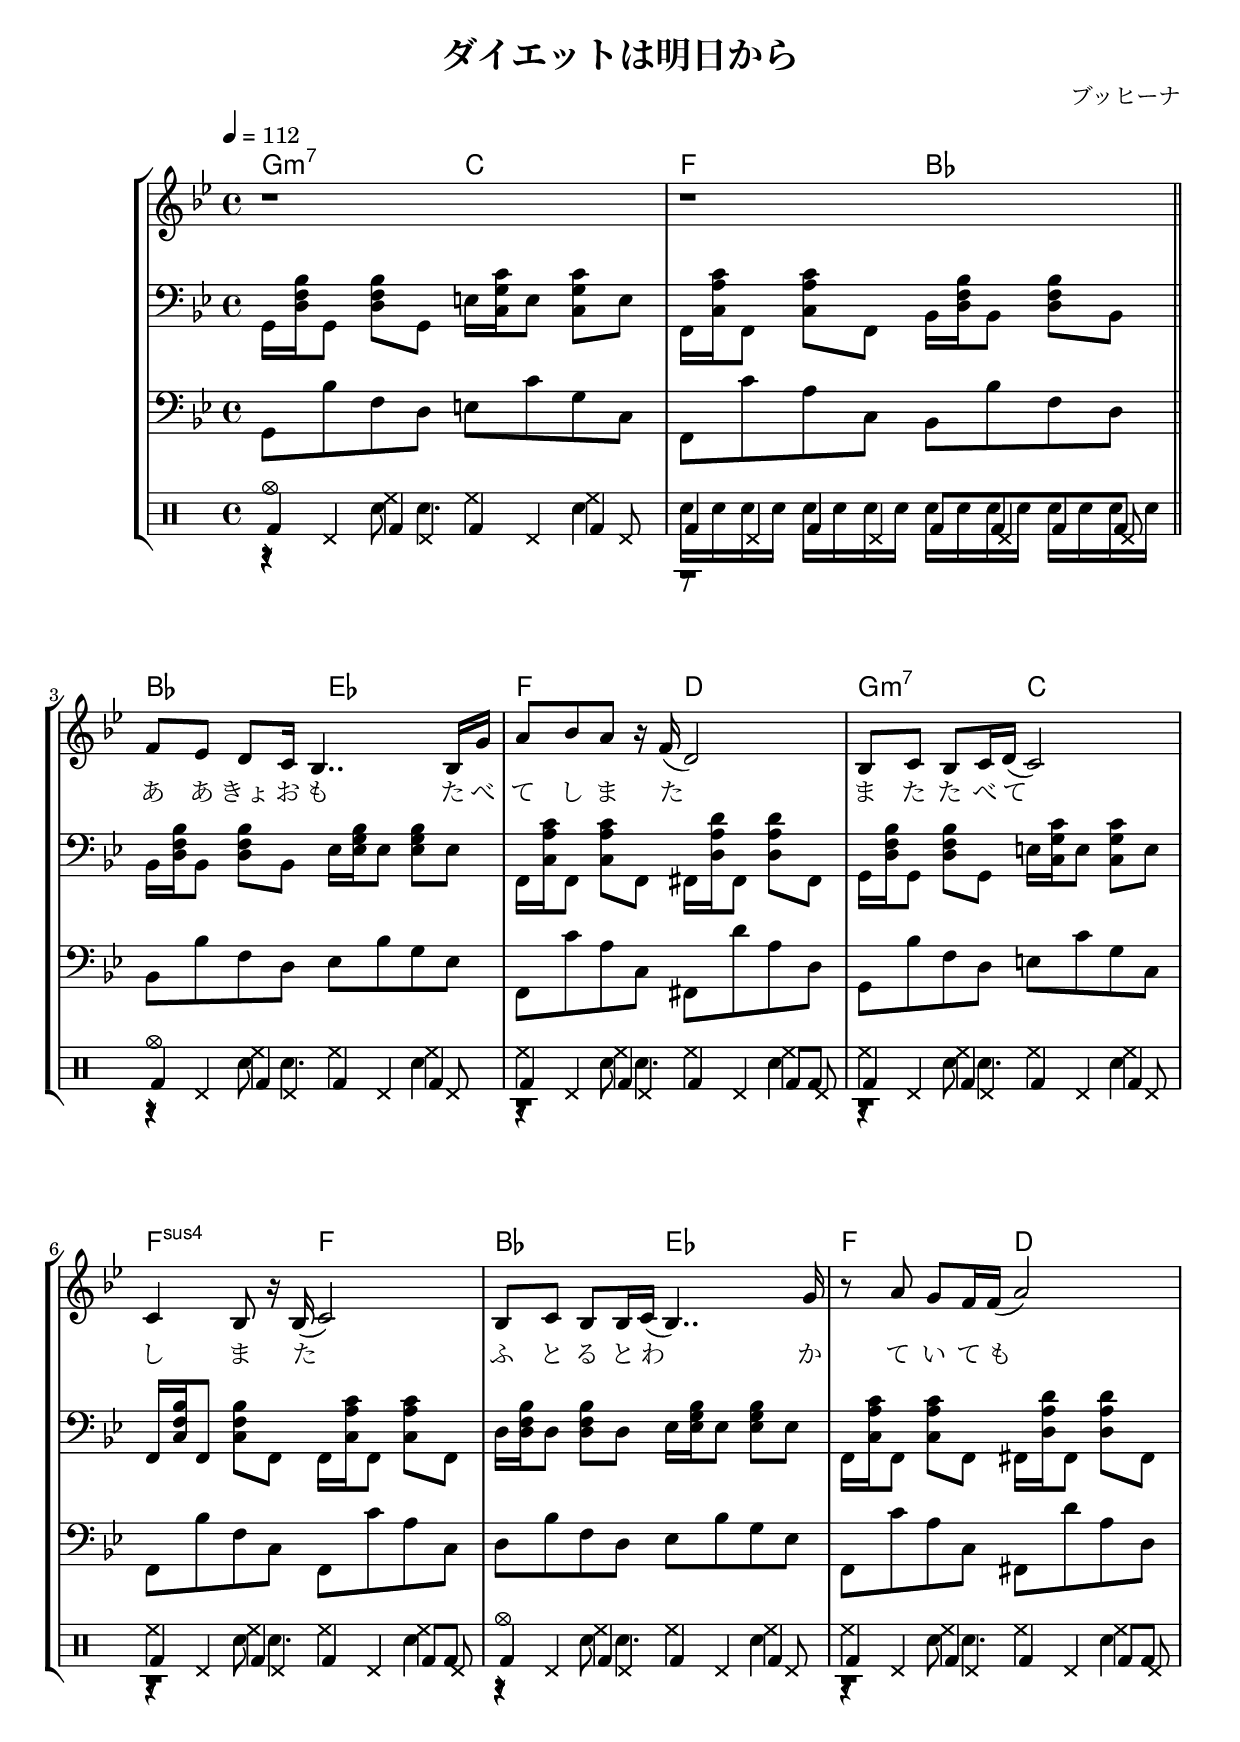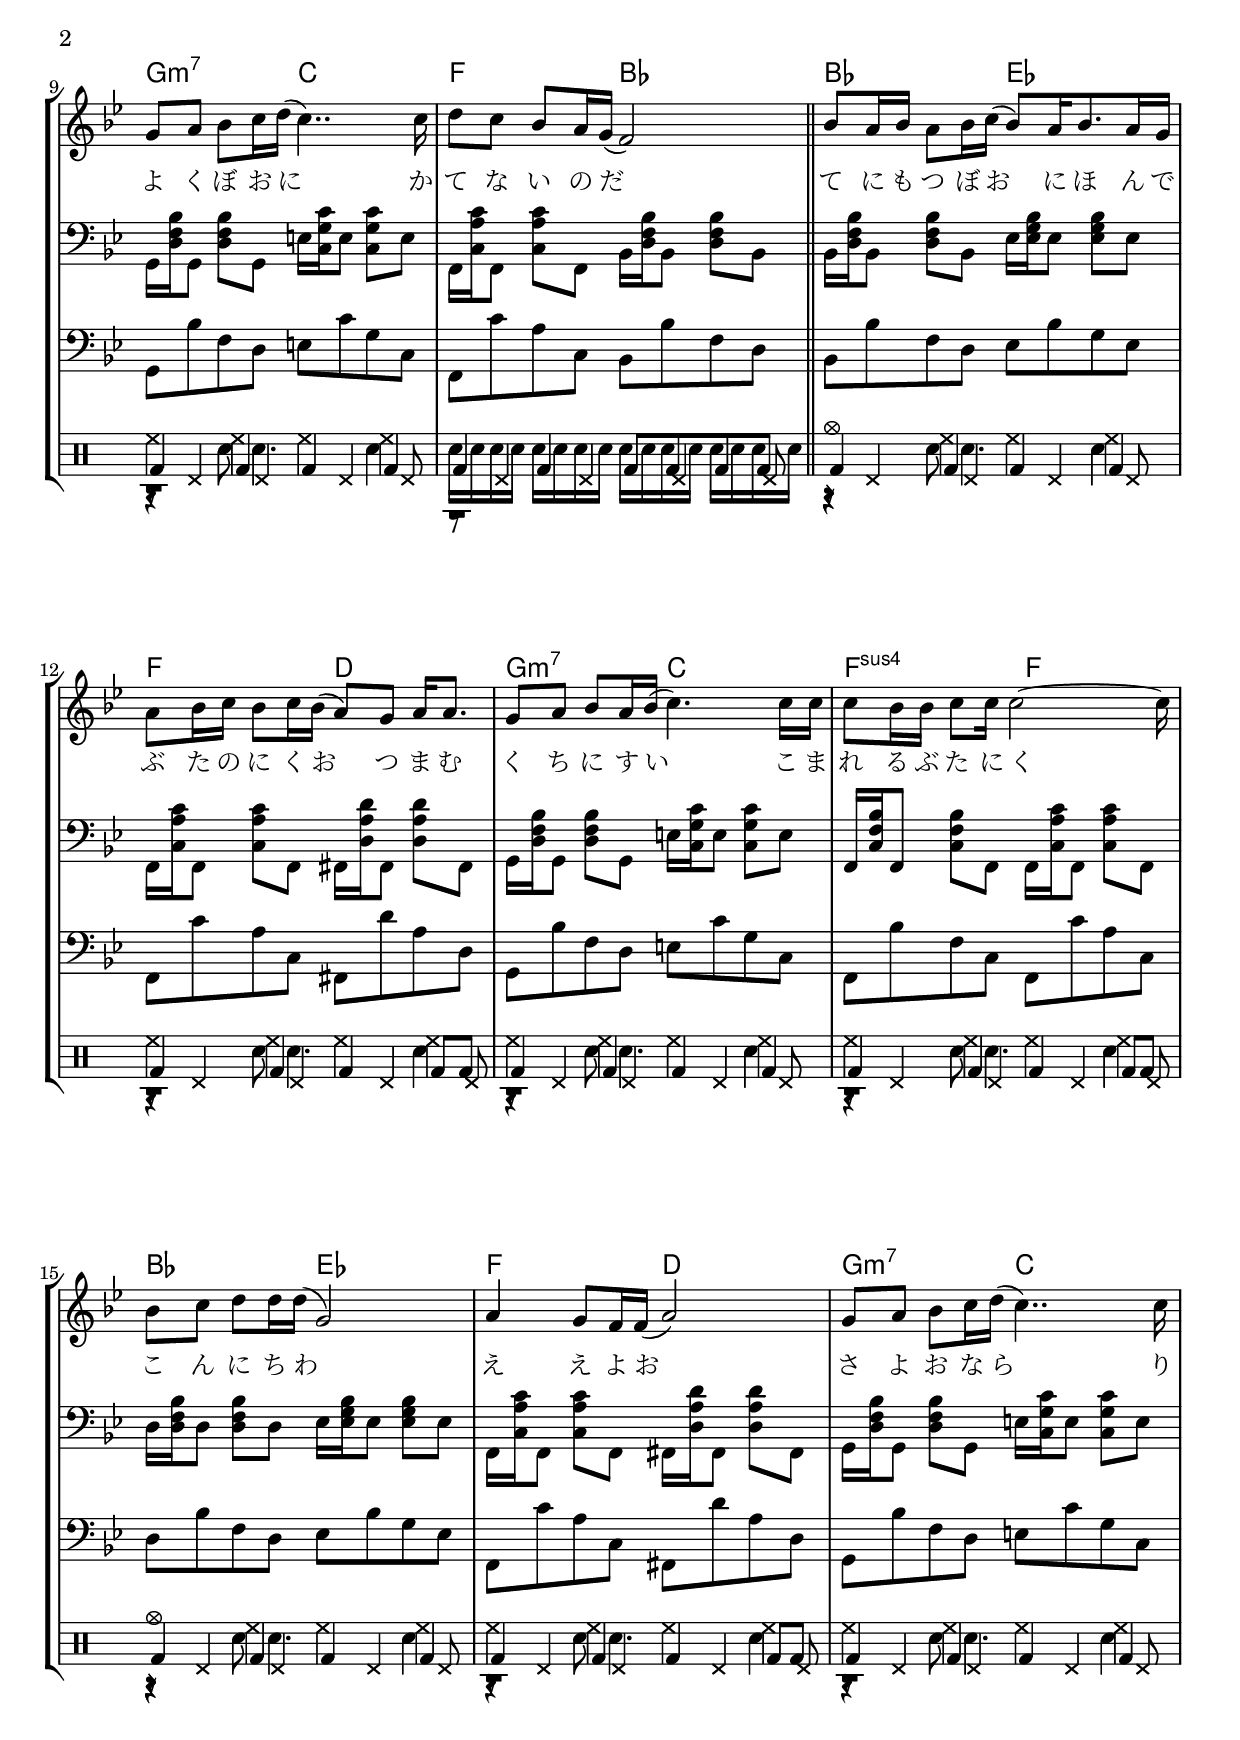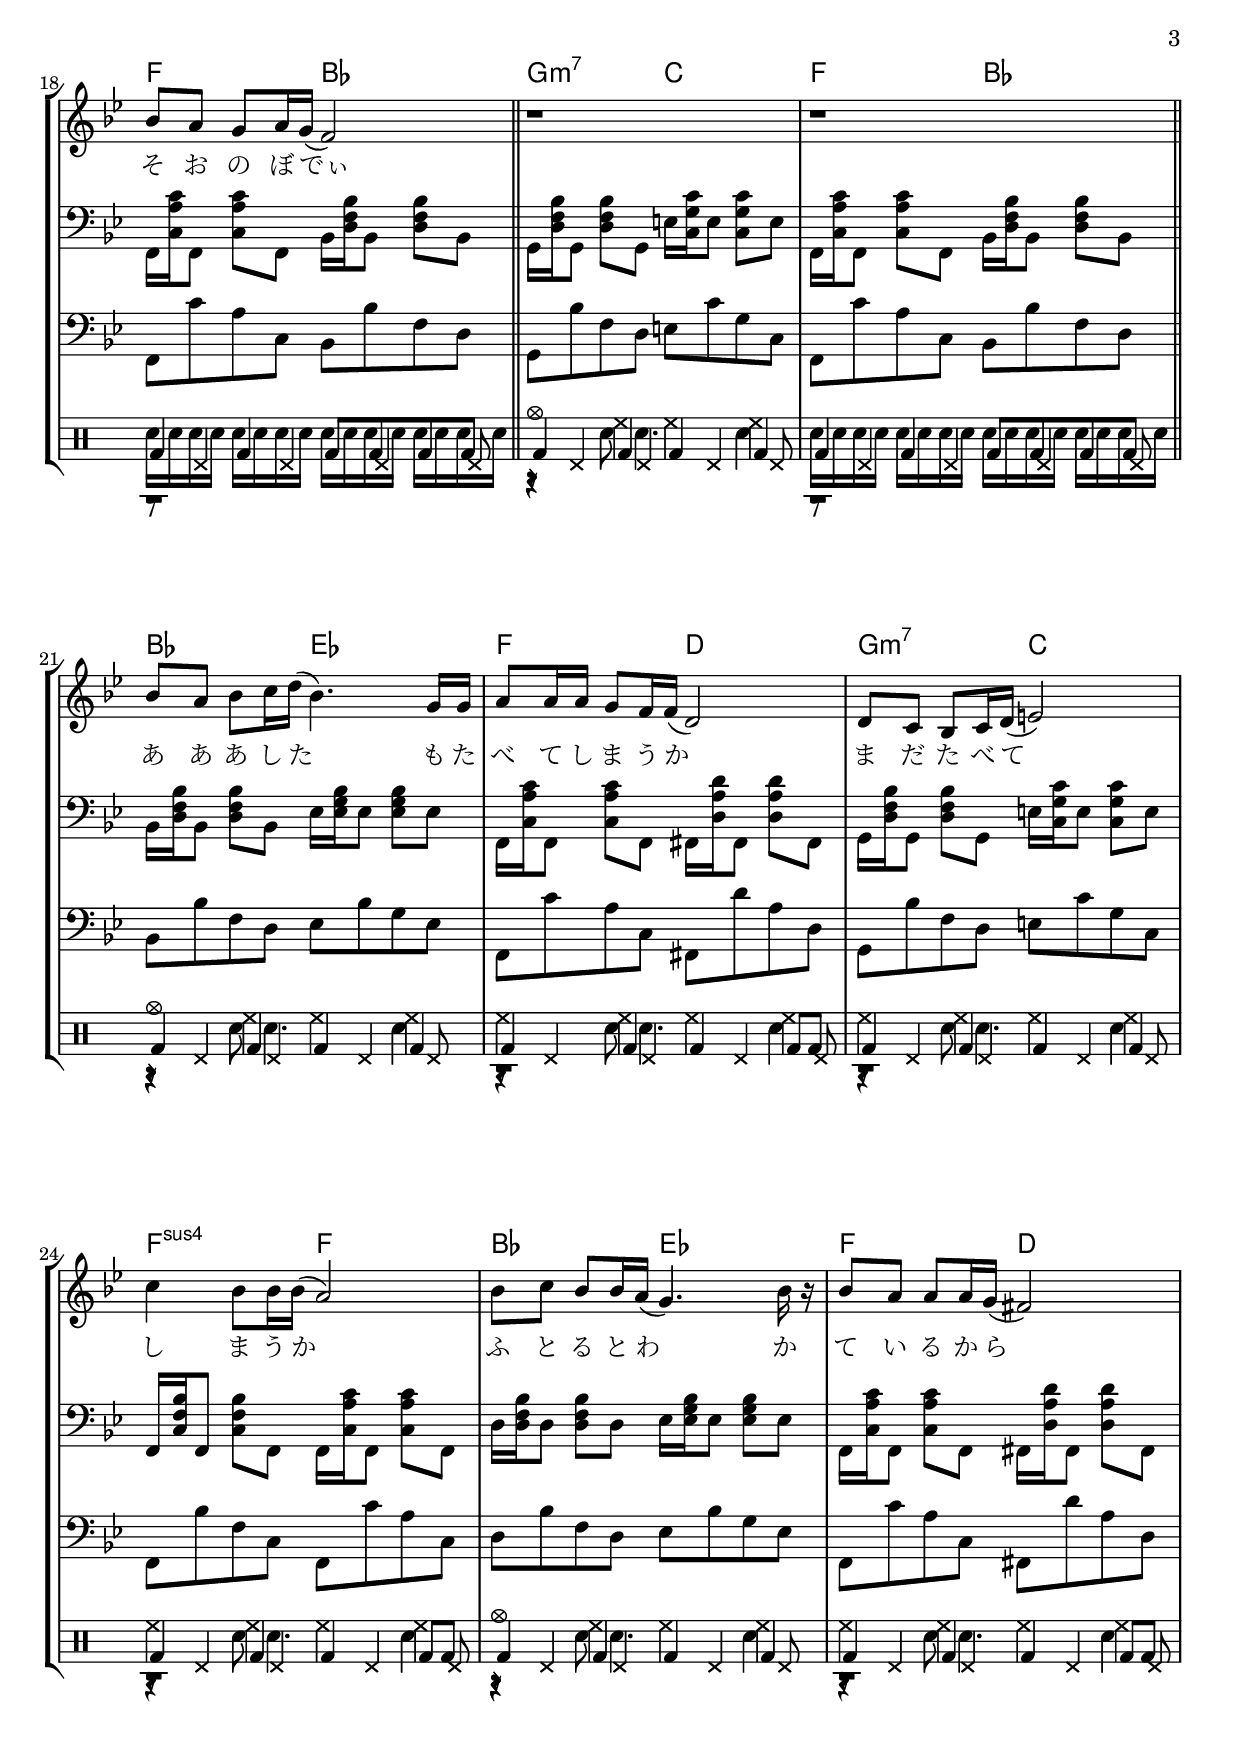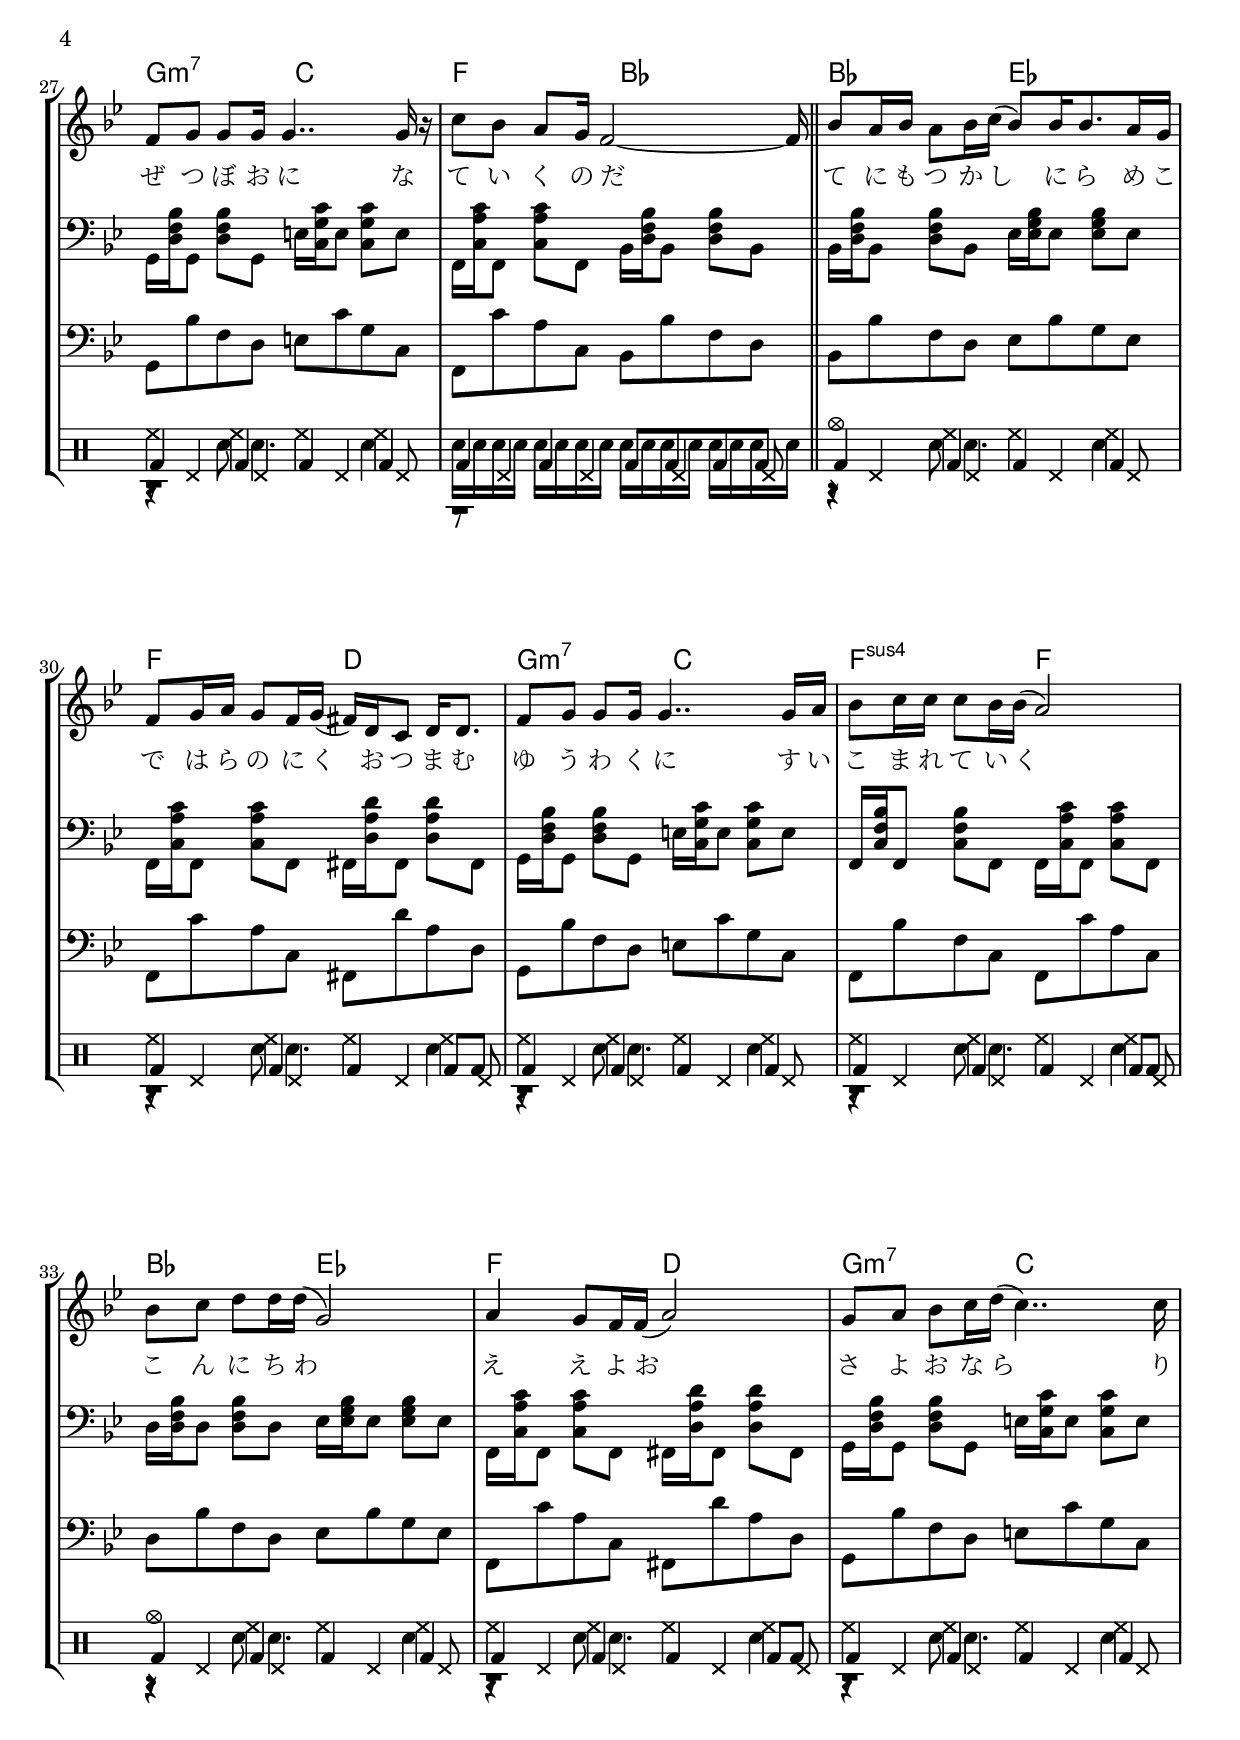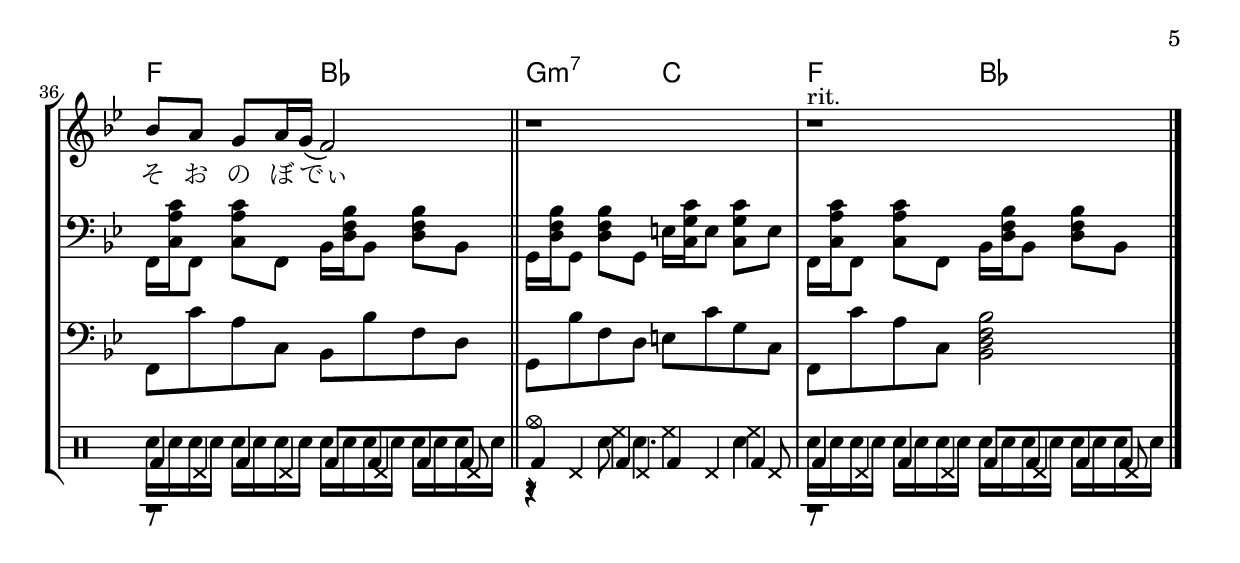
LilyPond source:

\version "2.12.1"

\header {
	title = \markup {ダイエットは明日から}
	composer = \markup \center-column {ブッヒーナ}
}

harmony = \chordmode {
	g2:min7 c f bes 

	bes es f d g:min7 c f:sus4 f bes es f d g:min7 c f bes 

	bes es f d g:min7 c f:sus4 f bes es f d g:min7 c f bes 

	g:min7 c f bes 

	bes es f d g:min7 c f:sus4 f bes es f d g:min7 c f bes 

	bes es f d g:min7 c f:sus4 f bes es f d g:min7 c f bes 

	g:min7 c f bes 
}

melody = {
	\key bes \major
	\tempo 4 = 112
	r1 | r1   
	\set Staff.midiInstrument = #"mmi0.42"
	 f'8  es'8  d'8  c'16  bes4..  bes16  g'16 
	a'8  bes'8  a'8  r16  f'16  (d'2) 
	bes8  c'8  bes8  c'16  d'16  (c'2) 
	c'4  bes8  r16  bes16  (c'2) 
	bes8  c'8  bes8  bes16  c'16  (bes4..)  g'16 
	r8  a'8  g'8  f'16  f'16  (a'2) 
	g'8  a'8  bes'8  c''16  d''16  (c''4..)  c''16 
	d''8  c''8  bes'8  a'16  g'16  (f'2)
	\set Staff.midiInstrument = #"mmi0.42"
	 bes'8  a'16  bes'16  a'8  bes'16  c''16  (bes'8)  a'16  bes'8.  a'16  g'16 
	a'8  bes'16  c''16  bes'8  c''16  bes'16  (a'8)  g'8  a'16  a'8. 
	g'8  a'8  bes'8  a'16  bes'16  (c''4.)  c''16  c''16 
	c''8  bes'16  bes'16  c''8  c''16  c''2~c''16 
	bes'8  c''8  d''8  d''16  d''16  (g'2) 
	a'4  g'8  f'16  f'16  (a'2) 
	g'8  a'8  bes'8  c''16  d''16  (c''4..)  c''16 
	bes'8  a'8  g'8  a'16  g'16  (f'2)
	r1 | r1   
	\set Staff.midiInstrument = #"mmi0.42"
	 bes'8  a'8  bes'8  c''16  d''16  (bes'4.)  g'16  g'16 
	a'8  a'16  a'16  g'8  f'16  f'16  (d'2) 
	d'8  c'8  bes8  c'16  d'16  (e'2) 
	c''4  bes'8  bes'16  bes'16  (a'2) 
	bes'8  c''8  bes'8  bes'16  a'16  (g'4.)  bes'16  r16 
	bes'8  a'8  a'8  a'16  g'16  (fis'2) 
	f'8  g'8  g'8  g'16  g'4..  g'16  r16 
	c''8  bes'8  a'8  g'16  f'2~f'16
	\set Staff.midiInstrument = #"mmi0.42"
	 bes'8  a'16  bes'16  a'8  bes'16  c''16  (bes'8)  bes'16  bes'8.  a'16  g'16 
	f'8  g'16  a'16  g'8  f'16  g'16  (fis'16)  d'16  c'8  d'16  d'8. 
	f'8  g'8  g'8  g'16  g'4..  g'16  a'16 
	bes'8  c''16  c''16  c''8  bes'16  bes'16  (a'2) 
	bes'8  c''8  d''8  d''16  d''16  (g'2) 
	a'4  g'8  f'16  f'16  (a'2) 
	g'8  a'8  bes'8  c''16  d''16  (c''4..)  c''16 
	bes'8  a'8  g'8  a'16  g'16  (f'2)
	r1 | r1^"rit." \bar "|."
}

words = \lyricmode {
	
	あ  あ  きょ  お  も  た  べ  て  し  ま  た  ま  た  た  べ  て  し  ま  た  ふ  と  る  と  わ  か  て  い  て  も  よ  く  ぼ  お  に  か  て  な  い  の  だ  
	て  に  も  つ  ぼ  お  に  ほ  ん  で  ぶ  た  の  に  く  お  つ  ま  む  く  ち  に  す  い  こ  ま  れ  る  ぶ  た  に  く  こ  ん  に  ち  わ  え  え  よ  お  さ  よ  お  な  ら  り  そ  お  の  ぼ  でぃ  
	
	あ  あ  あ  し  た  も  た  べ  て  し  ま  う  か  ま  だ  た  べ  て  し  ま  う  か  ふ  と  る  と  わ  か  て  い  る  か  ら  ぜ  つ  ぼ  お  に  な  て  い  く  の  だ  
	て  に  も  つ  か  し  に  ら  め  こ  で  は  ら  の  に  く  お  つ  ま  む  ゆ  う  わ  く  に  す  い  こ  ま  れ  て  い  く  こ  ん  に  ち  わ  え  え  よ  お  さ  よ  お  な  ら  り  そ  お  の  ぼ  でぃ  
	
}

tempochange = {
	\tempo 4 = 112
	r1 | r1 \bar "||"
	\tempo 4 = 112
	r1 | r1 | r1 | r1 | r1 | r1 | r1 | r1 \bar "||"
	\tempo 4 = 112
	r1 | r1 | r1 | r1 | r1 | r1 | r1 | r1 \bar "||"
	\tempo 4 = 112
	r1 | r1 \bar "||"
	\tempo 4 = 112
	r1 | r1 | r1 | r1 | r1 | r1 | r1 | r1 \bar "||"
	\tempo 4 = 112
	r1 | r1 | r1 | r1 | r1 | r1 | r1 | r1 \bar "||"
	\tempo 4 = 112
	r1 | \tempo 4 = 84 r2 \tempo 4 = 74 r2 \bar "|."
}

mainacc = {
	\clef bass
	\set Staff.midiInstrument = #"Pad 7 (halo)"
	\key bes \major
	\tempo 4 = 112
	g,16 <d f bes>16 g,8 <d f bes>8 g,8
	e16 <c g c'>16 e8 <c g c'>8 e8
	f,16 <c a c'>16 f,8 <c a c'>8 f,8
	bes,16 <d f bes>16 bes,8 <d f bes>8 bes,8
	\bar "||"

	\set Staff.midiInstrument = #"Pad 7 (halo)"
	bes,16 <d f bes>16 bes,8 <d f bes>8 bes,8
	es16 <es g bes>16 es8 <es g bes>8 es8
	f,16 <c a c'>16 f,8 <c a c'>8 f,8
	fis,16 <d a d'>16 fis,8 <d a d'>8 fis,8
	g,16 <d f bes>16 g,8 <d f bes>8 g,8
	e16 <c g c'>16 e8 <c g c'>8 e8
	f,16 <c f bes>16 f,8 <c f bes>8 f,8
	f,16 <c a c'>16 f,8 <c a c'>8 f,8
	d16 <d f bes>16 d8 <d f bes>8 d8
	es16 <es g bes>16 es8 <es g bes>8 es8
	f,16 <c a c'>16 f,8 <c a c'>8 f,8
	fis,16 <d a d'>16 fis,8 <d a d'>8 fis,8
	g,16 <d f bes>16 g,8 <d f bes>8 g,8
	e16 <c g c'>16 e8 <c g c'>8 e8
	f,16 <c a c'>16 f,8 <c a c'>8 f,8
	bes,16 <d f bes>16 bes,8 <d f bes>8 bes,8
	\bar "||"

	\set Staff.midiInstrument = #"Pad 7 (halo)"
	bes,16 <d f bes>16 bes,8 <d f bes>8 bes,8
	es16 <es g bes>16 es8 <es g bes>8 es8
	f,16 <c a c'>16 f,8 <c a c'>8 f,8
	fis,16 <d a d'>16 fis,8 <d a d'>8 fis,8
	g,16 <d f bes>16 g,8 <d f bes>8 g,8
	e16 <c g c'>16 e8 <c g c'>8 e8
	f,16 <c f bes>16 f,8 <c f bes>8 f,8
	f,16 <c a c'>16 f,8 <c a c'>8 f,8
	d16 <d f bes>16 d8 <d f bes>8 d8
	es16 <es g bes>16 es8 <es g bes>8 es8
	f,16 <c a c'>16 f,8 <c a c'>8 f,8
	fis,16 <d a d'>16 fis,8 <d a d'>8 fis,8
	g,16 <d f bes>16 g,8 <d f bes>8 g,8
	e16 <c g c'>16 e8 <c g c'>8 e8
	f,16 <c a c'>16 f,8 <c a c'>8 f,8
	bes,16 <d f bes>16 bes,8 <d f bes>8 bes,8
	\bar "||"

	\set Staff.midiInstrument = #"Pad 7 (halo)"
	g,16 <d f bes>16 g,8 <d f bes>8 g,8
	e16 <c g c'>16 e8 <c g c'>8 e8
	f,16 <c a c'>16 f,8 <c a c'>8 f,8
	bes,16 <d f bes>16 bes,8 <d f bes>8 bes,8
	\bar "||"

	\set Staff.midiInstrument = #"Pad 7 (halo)"
	bes,16 <d f bes>16 bes,8 <d f bes>8 bes,8
	es16 <es g bes>16 es8 <es g bes>8 es8
	f,16 <c a c'>16 f,8 <c a c'>8 f,8
	fis,16 <d a d'>16 fis,8 <d a d'>8 fis,8
	g,16 <d f bes>16 g,8 <d f bes>8 g,8
	e16 <c g c'>16 e8 <c g c'>8 e8
	f,16 <c f bes>16 f,8 <c f bes>8 f,8
	f,16 <c a c'>16 f,8 <c a c'>8 f,8
	d16 <d f bes>16 d8 <d f bes>8 d8
	es16 <es g bes>16 es8 <es g bes>8 es8
	f,16 <c a c'>16 f,8 <c a c'>8 f,8
	fis,16 <d a d'>16 fis,8 <d a d'>8 fis,8
	g,16 <d f bes>16 g,8 <d f bes>8 g,8
	e16 <c g c'>16 e8 <c g c'>8 e8
	f,16 <c a c'>16 f,8 <c a c'>8 f,8
	bes,16 <d f bes>16 bes,8 <d f bes>8 bes,8
	\bar "||"

	\set Staff.midiInstrument = #"Pad 7 (halo)"
	bes,16 <d f bes>16 bes,8 <d f bes>8 bes,8
	es16 <es g bes>16 es8 <es g bes>8 es8
	f,16 <c a c'>16 f,8 <c a c'>8 f,8
	fis,16 <d a d'>16 fis,8 <d a d'>8 fis,8
	g,16 <d f bes>16 g,8 <d f bes>8 g,8
	e16 <c g c'>16 e8 <c g c'>8 e8
	f,16 <c f bes>16 f,8 <c f bes>8 f,8
	f,16 <c a c'>16 f,8 <c a c'>8 f,8
	d16 <d f bes>16 d8 <d f bes>8 d8
	es16 <es g bes>16 es8 <es g bes>8 es8
	f,16 <c a c'>16 f,8 <c a c'>8 f,8
	fis,16 <d a d'>16 fis,8 <d a d'>8 fis,8
	g,16 <d f bes>16 g,8 <d f bes>8 g,8
	e16 <c g c'>16 e8 <c g c'>8 e8
	f,16 <c a c'>16 f,8 <c a c'>8 f,8
	bes,16 <d f bes>16 bes,8 <d f bes>8 bes,8
	\bar "||"

	\set Staff.midiInstrument = #"Pad 7 (halo)"
	g,16 <d f bes>16 g,8 <d f bes>8 g,8
	e16 <c g c'>16 e8 <c g c'>8 e8
	f,16 <c a c'>16 f,8 <c a c'>8 f,8
	bes,16 <d f bes>16 bes,8 <d f bes>8 bes,8
	\bar "|."
}

subacc = {
	\clef bass
	\set Staff.midiInstrument = #"Clarinet"
	\key bes \major
	\tempo 4 = 112
	g,8 bes f d
	e8 c' g c
	f,8 c' a c
	bes,8 bes f d
	\bar "||"

	\set Staff.midiInstrument = #"Clarinet"
	bes,8 bes f d
	es8 bes g es
	f,8 c' a c
	fis,8 d' a d
	g,8 bes f d
	e8 c' g c
	f,8 bes f c
	f,8 c' a c
	d8 bes f d
	es8 bes g es
	f,8 c' a c
	fis,8 d' a d
	g,8 bes f d
	e8 c' g c
	f,8 c' a c
	bes,8 bes f d
	\bar "||"

	\set Staff.midiInstrument = #"Clarinet"
	bes,8 bes f d
	es8 bes g es
	f,8 c' a c
	fis,8 d' a d
	g,8 bes f d
	e8 c' g c
	f,8 bes f c
	f,8 c' a c
	d8 bes f d
	es8 bes g es
	f,8 c' a c
	fis,8 d' a d
	g,8 bes f d
	e8 c' g c
	f,8 c' a c
	bes,8 bes f d
	\bar "||"

	\set Staff.midiInstrument = #"Clarinet"
	g,8 bes f d
	e8 c' g c
	f,8 c' a c
	bes,8 bes f d
	\bar "||"

	\set Staff.midiInstrument = #"Clarinet"
	bes,8 bes f d
	es8 bes g es
	f,8 c' a c
	fis,8 d' a d
	g,8 bes f d
	e8 c' g c
	f,8 bes f c
	f,8 c' a c
	d8 bes f d
	es8 bes g es
	f,8 c' a c
	fis,8 d' a d
	g,8 bes f d
	e8 c' g c
	f,8 c' a c
	bes,8 bes f d
	\bar "||"

	\set Staff.midiInstrument = #"Clarinet"
	bes,8 bes f d
	es8 bes g es
	f,8 c' a c
	fis,8 d' a d
	g,8 bes f d
	e8 c' g c
	f,8 bes f c
	f,8 c' a c
	d8 bes f d
	es8 bes g es
	f,8 c' a c
	fis,8 d' a d
	g,8 bes f d
	e8 c' g c
	f,8 c' a c
	bes,8 bes f d
	\bar "||"

	\set Staff.midiInstrument = #"Clarinet"
	g,8 bes f d
	e8 c' g c
	f,8 c' a c
	<bes, d f bes>2
	\bar "|."
}

percA = {
	\drummode {
	r4 hh4 hh4 hh4  |r1  \bar "||"
	r4 hh4 hh4 hh4  |hh4 hh4 hh4 hh4  |hh4 hh4 hh4 hh4  |hh4 hh4 hh4 hh4  |r4 hh4 hh4 hh4  |hh4 hh4 hh4 hh4  |hh4 hh4 hh4 hh4  |r1  \bar "||"
	r4 hh4 hh4 hh4  |hh4 hh4 hh4 hh4  |hh4 hh4 hh4 hh4  |hh4 hh4 hh4 hh4  |r4 hh4 hh4 hh4  |hh4 hh4 hh4 hh4  |hh4 hh4 hh4 hh4  |r1  \bar "||"
	r4 hh4 hh4 hh4  |r1  \bar "||"
	r4 hh4 hh4 hh4  |hh4 hh4 hh4 hh4  |hh4 hh4 hh4 hh4  |hh4 hh4 hh4 hh4  |r4 hh4 hh4 hh4  |hh4 hh4 hh4 hh4  |hh4 hh4 hh4 hh4  |r1  \bar "||"
	r4 hh4 hh4 hh4  |hh4 hh4 hh4 hh4  |hh4 hh4 hh4 hh4  |hh4 hh4 hh4 hh4  |r4 hh4 hh4 hh4  |hh4 hh4 hh4 hh4  |hh4 hh4 hh4 hh4  |r1  \bar "||"
	r4 hh4 hh4 hh4  |r1  \bar "|."
	}
}

percB = {
	\drummode {
	r4 sn8 sn4. sn4  |sn16 sn16 sn16 sn16 sn16 sn16 sn16 sn16 sn16 sn16 sn16 sn16 sn16 sn16 sn16 sn16  \bar "||"
	r4 sn8 sn4. sn4  |r4 sn8 sn4. sn4  |r4 sn8 sn4. sn4  |r4 sn8 sn4. sn4  |r4 sn8 sn4. sn4  |r4 sn8 sn4. sn4  |r4 sn8 sn4. sn4  |sn16 sn16 sn16 sn16 sn16 sn16 sn16 sn16 sn16 sn16 sn16 sn16 sn16 sn16 sn16 sn16  \bar "||"
	r4 sn8 sn4. sn4  |r4 sn8 sn4. sn4  |r4 sn8 sn4. sn4  |r4 sn8 sn4. sn4  |r4 sn8 sn4. sn4  |r4 sn8 sn4. sn4  |r4 sn8 sn4. sn4  |sn16 sn16 sn16 sn16 sn16 sn16 sn16 sn16 sn16 sn16 sn16 sn16 sn16 sn16 sn16 sn16  \bar "||"
	r4 sn8 sn4. sn4  |sn16 sn16 sn16 sn16 sn16 sn16 sn16 sn16 sn16 sn16 sn16 sn16 sn16 sn16 sn16 sn16  \bar "||"
	r4 sn8 sn4. sn4  |r4 sn8 sn4. sn4  |r4 sn8 sn4. sn4  |r4 sn8 sn4. sn4  |r4 sn8 sn4. sn4  |r4 sn8 sn4. sn4  |r4 sn8 sn4. sn4  |sn16 sn16 sn16 sn16 sn16 sn16 sn16 sn16 sn16 sn16 sn16 sn16 sn16 sn16 sn16 sn16  \bar "||"
	r4 sn8 sn4. sn4  |r4 sn8 sn4. sn4  |r4 sn8 sn4. sn4  |r4 sn8 sn4. sn4  |r4 sn8 sn4. sn4  |r4 sn8 sn4. sn4  |r4 sn8 sn4. sn4  |sn16 sn16 sn16 sn16 sn16 sn16 sn16 sn16 sn16 sn16 sn16 sn16 sn16 sn16 sn16 sn16  \bar "||"
	r4 sn8 sn4. sn4  |sn16 sn16 sn16 sn16 sn16 sn16 sn16 sn16 sn16 sn16 sn16 sn16 sn16 sn16 sn16 sn16  \bar "|."
	}
}

percC = {
	\drummode {
	bd4 bd4 bd4 bd4  |bd4 bd4 bd8 bd8 bd8 bd8  \bar "||"
	bd4 bd4 bd4 bd4  |bd4 bd4 bd4 bd8 bd8  |bd4 bd4 bd4 bd4  |bd4 bd4 bd4 bd8 bd8  |bd4 bd4 bd4 bd4  |bd4 bd4 bd4 bd8 bd8  |bd4 bd4 bd4 bd4  |bd4 bd4 bd8 bd8 bd8 bd8  \bar "||"
	bd4 bd4 bd4 bd4  |bd4 bd4 bd4 bd8 bd8  |bd4 bd4 bd4 bd4  |bd4 bd4 bd4 bd8 bd8  |bd4 bd4 bd4 bd4  |bd4 bd4 bd4 bd8 bd8  |bd4 bd4 bd4 bd4  |bd4 bd4 bd8 bd8 bd8 bd8  \bar "||"
	bd4 bd4 bd4 bd4  |bd4 bd4 bd8 bd8 bd8 bd8  \bar "||"
	bd4 bd4 bd4 bd4  |bd4 bd4 bd4 bd8 bd8  |bd4 bd4 bd4 bd4  |bd4 bd4 bd4 bd8 bd8  |bd4 bd4 bd4 bd4  |bd4 bd4 bd4 bd8 bd8  |bd4 bd4 bd4 bd4  |bd4 bd4 bd8 bd8 bd8 bd8  \bar "||"
	bd4 bd4 bd4 bd4  |bd4 bd4 bd4 bd8 bd8  |bd4 bd4 bd4 bd4  |bd4 bd4 bd4 bd8 bd8  |bd4 bd4 bd4 bd4  |bd4 bd4 bd4 bd8 bd8  |bd4 bd4 bd4 bd4  |bd4 bd4 bd8 bd8 bd8 bd8  \bar "||"
	bd4 bd4 bd4 bd4  |bd4 bd4 bd8 bd8 bd8 bd8  \bar "|."
	}
}

percD = {
	\drummode {
	r8 hhp4 hhp4 hhp4 hhp8  |r8 hhp4 hhp4 hhp4 hhp8  \bar "||"
	r8 hhp4 hhp4 hhp4 hhp8  |r8 hhp4 hhp4 hhp4 hhp8  |r8 hhp4 hhp4 hhp4 hhp8  |r8 hhp4 hhp4 hhp4 hhp8  |r8 hhp4 hhp4 hhp4 hhp8  |r8 hhp4 hhp4 hhp4 hhp8  |r8 hhp4 hhp4 hhp4 hhp8  |r8 hhp4 hhp4 hhp4 hhp8  \bar "||"
	r8 hhp4 hhp4 hhp4 hhp8  |r8 hhp4 hhp4 hhp4 hhp8  |r8 hhp4 hhp4 hhp4 hhp8  |r8 hhp4 hhp4 hhp4 hhp8  |r8 hhp4 hhp4 hhp4 hhp8  |r8 hhp4 hhp4 hhp4 hhp8  |r8 hhp4 hhp4 hhp4 hhp8  |r8 hhp4 hhp4 hhp4 hhp8  \bar "||"
	r8 hhp4 hhp4 hhp4 hhp8  |r8 hhp4 hhp4 hhp4 hhp8  \bar "||"
	r8 hhp4 hhp4 hhp4 hhp8  |r8 hhp4 hhp4 hhp4 hhp8  |r8 hhp4 hhp4 hhp4 hhp8  |r8 hhp4 hhp4 hhp4 hhp8  |r8 hhp4 hhp4 hhp4 hhp8  |r8 hhp4 hhp4 hhp4 hhp8  |r8 hhp4 hhp4 hhp4 hhp8  |r8 hhp4 hhp4 hhp4 hhp8  \bar "||"
	r8 hhp4 hhp4 hhp4 hhp8  |r8 hhp4 hhp4 hhp4 hhp8  |r8 hhp4 hhp4 hhp4 hhp8  |r8 hhp4 hhp4 hhp4 hhp8  |r8 hhp4 hhp4 hhp4 hhp8  |r8 hhp4 hhp4 hhp4 hhp8  |r8 hhp4 hhp4 hhp4 hhp8  |r8 hhp4 hhp4 hhp4 hhp8  \bar "||"
	r8 hhp4 hhp4 hhp4 hhp8  |r8 hhp4 hhp4 hhp4 hhp8  \bar "|."
	}
}

percE = {
	\drummode {
	cymc1  |r1 \bar "||"
	cymc1  |r1 |r1 |r1 |cymc1  |r1 |r1 |r1 \bar "||"
	cymc1  |r1 |r1 |r1 |cymc1  |r1 |r1 |r1 \bar "||"
	cymc1  |r1 \bar "||"
	cymc1  |r1 |r1 |r1 |cymc1  |r1 |r1 |r1 \bar "||"
	cymc1  |r1 |r1 |r1 |cymc1  |r1 |r1 |r1 \bar "||"
	cymc1  |r1 \bar "|."
	}
}

\score {
	<<
		\new StaffGroup <<
			\new ChordNames {\harmony}
			\new Voice = "melody" {\melody}
			\new Lyrics \lyricsto "melody" \words
			\new Staff = "mainacc" {\mainacc}
			\new Staff = "subacc" {\subacc}
			\new DrumStaff <<
				\new DrumVoice {\percA}
				\new DrumVoice {\percB}
				\new DrumVoice {\percC}
				\new DrumVoice {\percD}
				\new DrumVoice {\percE}
			>>
		>>
	>>
	\layout { }
}
